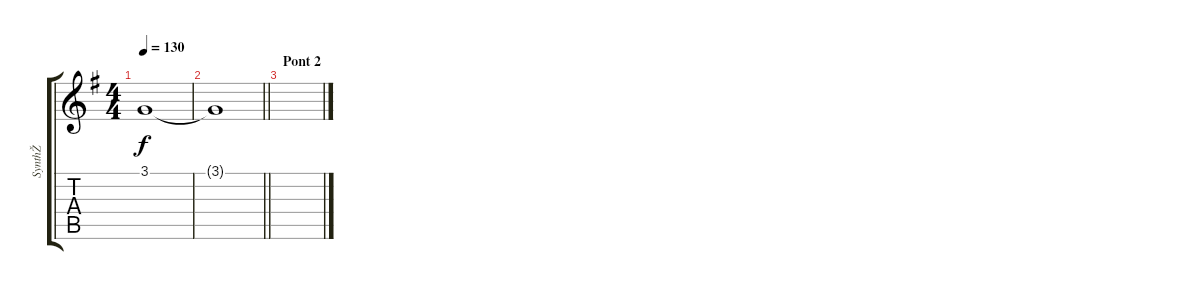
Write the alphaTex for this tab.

\track ("SynthŽ" "SynthŽ") {instrument lead2sawtooth}
\staff {score tabs}
\tuning (E4 B3 G3 D3 A2 E2) {hide}
\ts (4 4)
\tempo 130
\clef g2
\ks g
3.1{t}.1{dy f} |
\barLineRight lightlight
3.1{t}.1 |
\section ("" "Pont 2")
